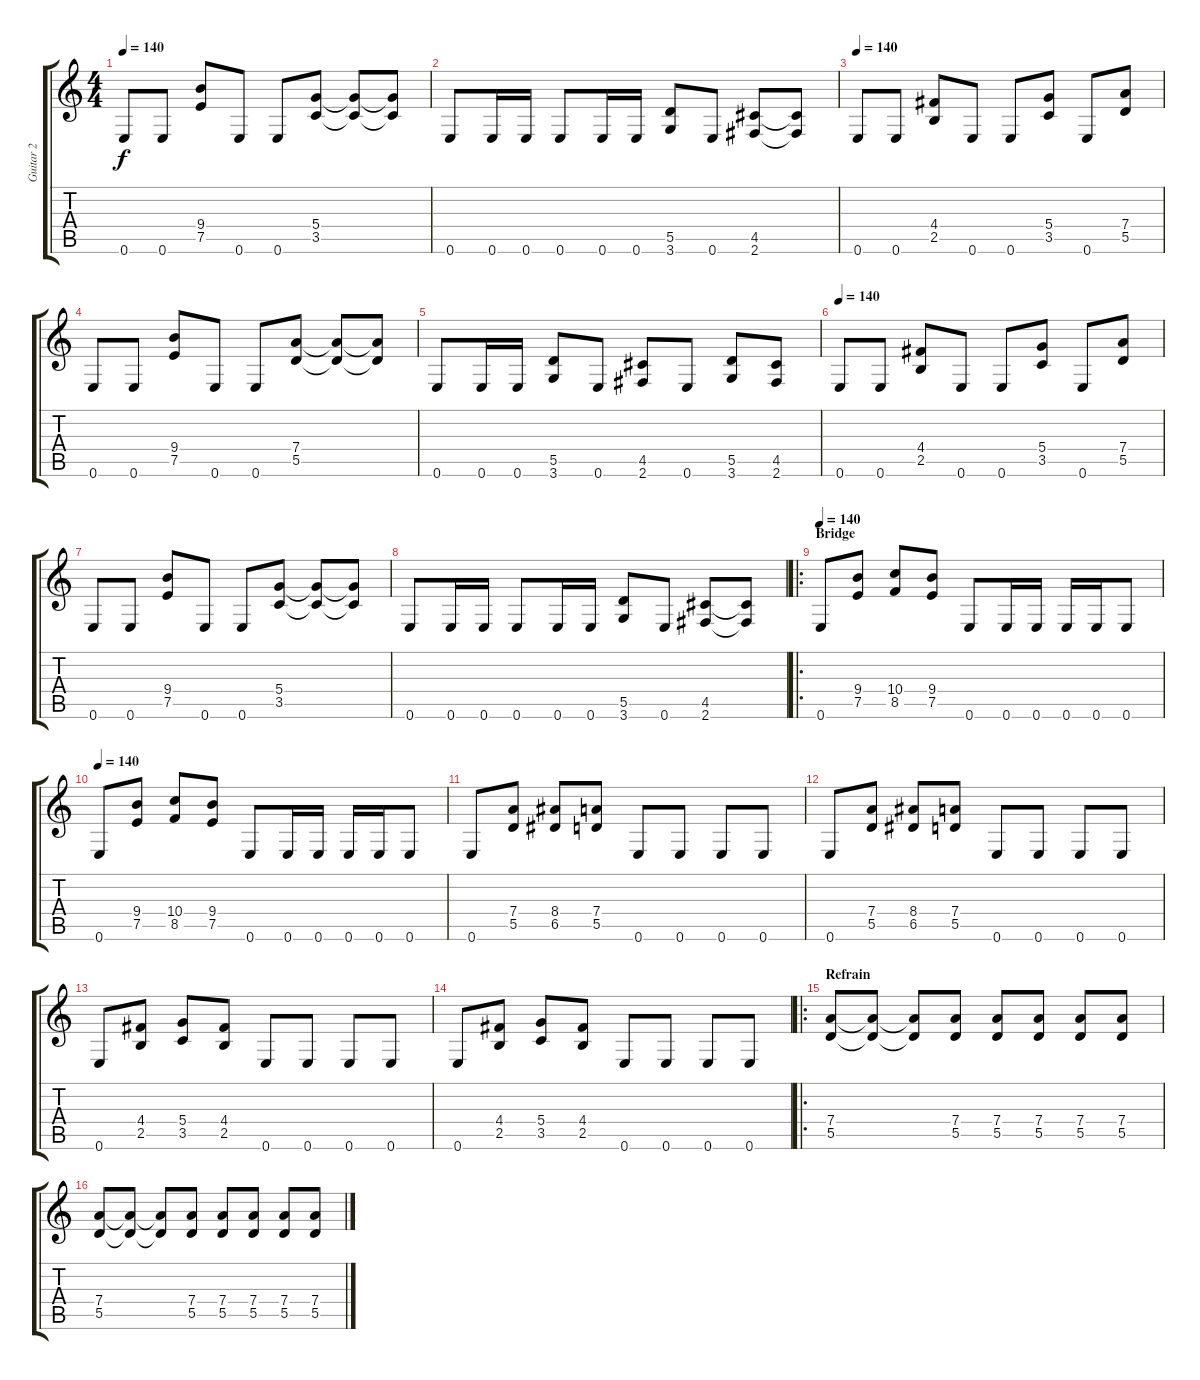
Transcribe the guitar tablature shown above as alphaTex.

\track ("Guitar 2" "Guitar 2") {instrument distortionguitar}
\staff {score tabs}
\tuning (E4 B3 G3 D3 A2 E2) {hide}
\ts (4 4)
\tempo 140
\clef g2
\ks c
0.6.8{dy f} 0.6.8 (9.4 7.5).8 0.6.8 0.6.8 (5.4 3.5).8 (5.4{t} 3.5{t}).8 (5.4{t} 3.5{t}).8 |
0.6.8 0.6.16 0.6.16 0.6.8 0.6.16 0.6.16 (5.5 3.6).8 0.6.8 (4.5 2.6).8 (4.5{t} 2.6{t}).8 |
\tempo 140
0.6.8 0.6.8 (4.4 2.5).8 0.6.8 0.6.8 (5.4 3.5).8 0.6.8 (7.4 5.5).8 |
0.6.8 0.6.8 (9.4 7.5).8 0.6.8 0.6.8 (7.4 5.5).8 (7.4{t} 5.5{t}).8 (7.4{t} 5.5{t}).8 |
0.6.8 0.6.16 0.6.16 (5.5 3.6).8 0.6.8 (4.5 2.6).8 0.6.8 (5.5 3.6).8 (4.5 2.6).8 |
\tempo 140
0.6.8 0.6.8 (4.4 2.5).8 0.6.8 0.6.8 (5.4 3.5).8 0.6.8 (7.4 5.5).8 |
0.6.8 0.6.8 (9.4 7.5).8 0.6.8 0.6.8 (5.4 3.5).8 (5.4{t} 3.5{t}).8 (5.4{t} 3.5{t}).8 |
0.6.8 0.6.16 0.6.16 0.6.8 0.6.16 0.6.16 (5.5 3.6).8 0.6.8 (4.5 2.6).8 (4.5{t} 2.6{t}).8 |
\ro
\section ("" "Bridge ")
\tempo 140
0.6.8 (9.4 7.5).8 (10.4 8.5).8 (9.4 7.5).8 0.6.8 0.6.16 0.6.16 0.6.16 0.6.16 0.6.8 |
\tempo 140
0.6.8 (9.4 7.5).8 (10.4 8.5).8 (9.4 7.5).8 0.6.8 0.6.16 0.6.16 0.6.16 0.6.16 0.6.8 |
0.6.8 (7.4 5.5).8 (8.4 6.5).8 (7.4 5.5).8 0.6.8 0.6.8 0.6.8 0.6.8 |
0.6.8 (7.4 5.5).8 (8.4 6.5).8 (7.4 5.5).8 0.6.8 0.6.8 0.6.8 0.6.8 |
0.6.8 (4.4 2.5).8 (5.4 3.5).8 (4.4 2.5).8 0.6.8 0.6.8 0.6.8 0.6.8 |
0.6.8 (4.4 2.5).8 (5.4 3.5).8 (4.4 2.5).8 0.6.8 0.6.8 0.6.8 0.6.8 |
\ro
\section ("" "Refrain")
(7.4 5.5).8 (7.4{t} 5.5{t}).8 (7.4{t} 5.5{t}).8 (7.4 5.5).8 (7.4 5.5).8 (7.4 5.5).8 (7.4 5.5).8 (7.4 5.5).8 |
(7.4 5.5).8 (7.4{t} 5.5{t}).8 (7.4{t} 5.5{t}).8 (7.4 5.5).8 (7.4 5.5).8 (7.4 5.5).8 (7.4 5.5).8 (7.4 5.5).8
